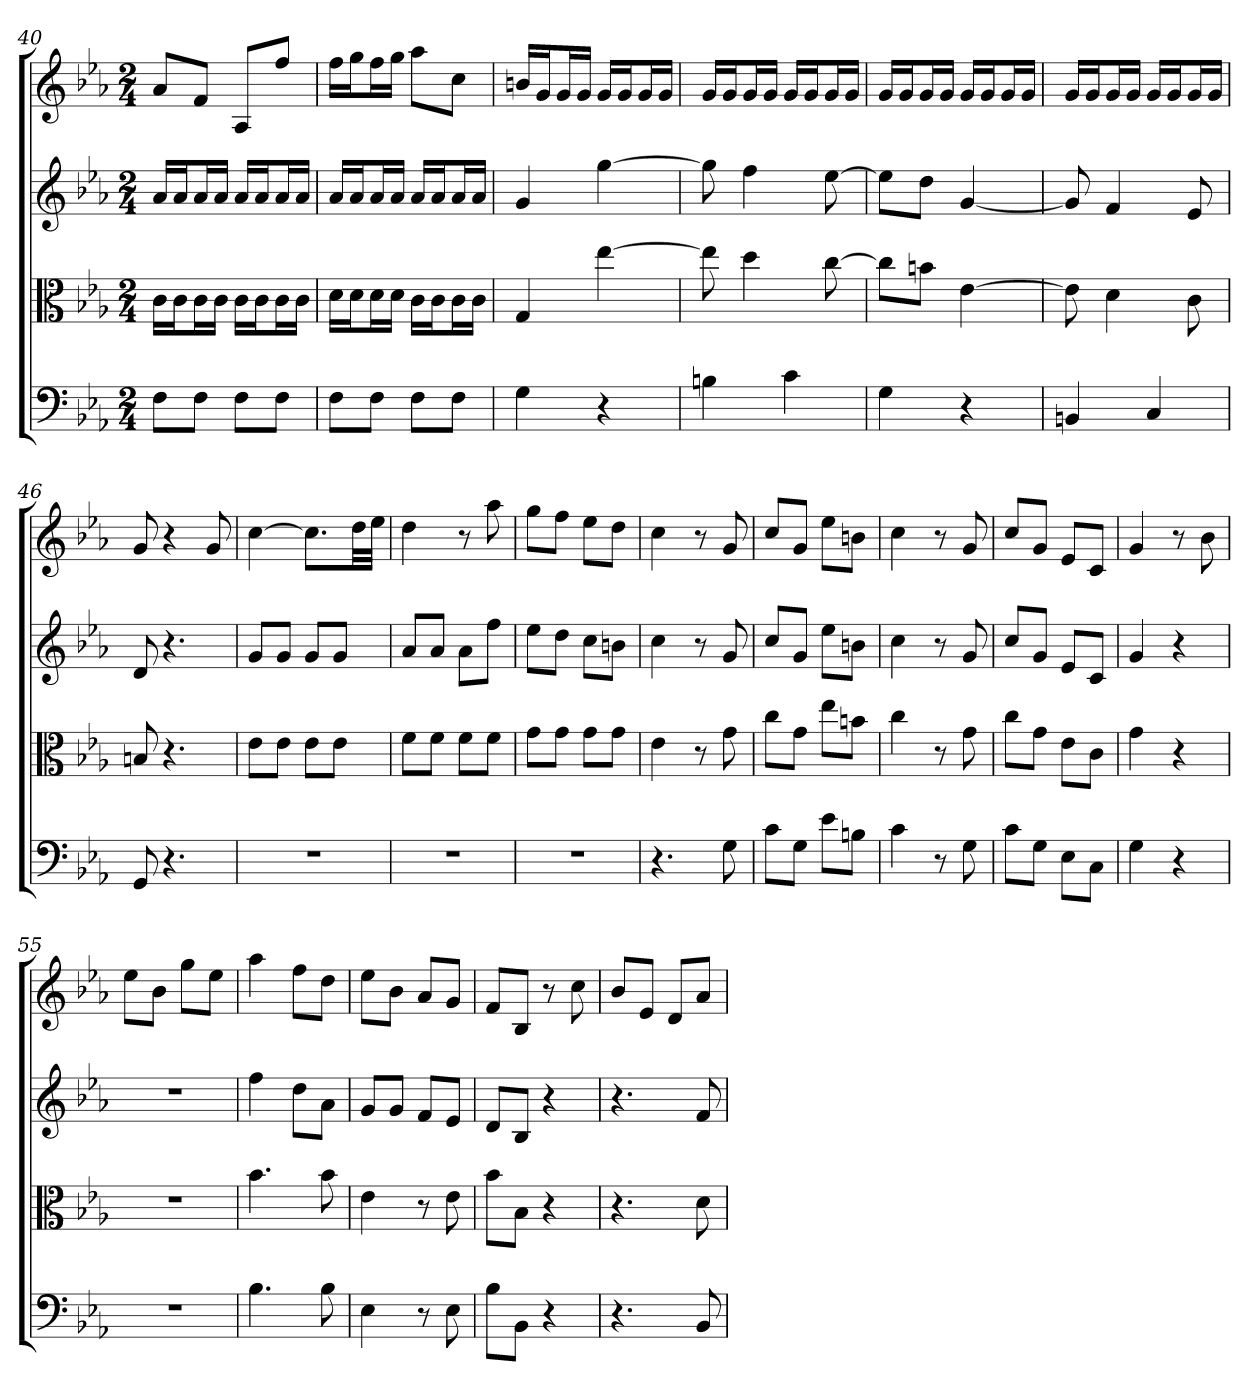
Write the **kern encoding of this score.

**kern	**kern	**kern	**kern
*part4	*part3	*part2	*part1
*staff4	*staff3	*staff2	*staff1
*clefF4	*clefC3	*clefG2	*clefG2
*k[b-e-a-]	*k[b-e-a-]	*k[b-e-a-]	*k[b-e-a-]
*E-:	*E-:	*E-:	*E-:
*M2/4	*M2/4	*M2/4	*M2/4
=40	=40	=40	=40
8F\L	16c\LL	16a-/LL	8a-/L
.	16c\J	16a-/J	.
8F\J	16c\L	16a-/L	8f/J
.	16c\JJ	16a-/JJ	.
8F\L	16c\LL	16a-/LL	8A-/L
.	16c\J	16a-/J	.
8F\J	16c\L	16a-/L	8ff/J
.	16c\JJ	16a-/JJ	.
=41	=41	=41	=41
8F\L	16d\LL	16a-/LL	16ff\LL
.	16d\J	16a-/J	16gg\J
8F\J	16d\L	16a-/L	16ff\L
.	16d\JJ	16a-/JJ	16gg\JJ
8F\L	16c\LL	16a-/LL	8aa-\L
.	16c\J	16a-/J	.
8F\J	16c\L	16a-/L	8cc\J
.	16c\JJ	16a-/JJ	.
=42	=42	=42	=42
4G	4G	4g	16bn/LL
.	.	.	16g/J
.	.	.	16g/L
.	.	.	16g/JJ
4r	[4ee-	[4gg	16g/LL
.	.	.	16g/J
.	.	.	16g/L
.	.	.	16g/JJ
=43	=43	=43	=43
4Bn	8ee-]	8gg]	16g/LL
.	.	.	16g/J
.	4dd	4ff	16g/L
.	.	.	16g/JJ
4c	.	.	16g/LL
.	.	.	16g/J
.	[8cc	[8ee-	16g/L
.	.	.	16g/JJ
=44	=44	=44	=44
4G	8cc\L]	8ee-\L]	16g/LL
.	.	.	16g/J
.	8bn\J	8dd\J	16g/L
.	.	.	16g/JJ
4r	[4e-	[4g	16g/LL
.	.	.	16g/J
.	.	.	16g/L
.	.	.	16g/JJ
=45	=45	=45	=45
4BBn	8e-]	8g]	16g/LL
.	.	.	16g/J
.	4d	4f	16g/L
.	.	.	16g/JJ
4C	.	.	16g/LL
.	.	.	16g/J
.	8c	8e-	16g/L
.	.	.	16g/JJ
=46	=46	=46	=46
8GG	8Bn	8d	8g
4.r	4.r	4.r	4r
.	.	.	8g
=47	=47	=47	=47
2r	8e-\L	8g/L	[4cc
.	8e-\J	8g/J	.
.	8e-\L	8g/L	8.cc\L]
.	8e-\J	8g/J	.
.	.	.	32dd\LL
.	.	.	32ee-\JJJ
=48	=48	=48	=48
2r	8f\L	8a-/L	4dd
.	8f\J	8a-/J	.
.	8f\L	8a-\L	8r
.	8f\J	8ff\J	8aa-
=49	=49	=49	=49
2r	8g\L	8ee-\L	8gg\L
.	8g\J	8dd\J	8ff\J
.	8g\L	8cc\L	8ee-\L
.	8g\J	8bn\J	8dd\J
=50	=50	=50	=50
4.r	4e-	4cc	4cc
.	8r	8r	8r
8G	8g	8g	8g
=51	=51	=51	=51
8c\L	8cc\L	8cc/L	8cc/L
8G\J	8g\J	8g/J	8g/J
8e-\L	8ee-\L	8ee-\L	8ee-\L
8Bn\J	8bn\J	8bn\J	8bn\J
=52	=52	=52	=52
4c	4cc	4cc	4cc
8r	8r	8r	8r
8G	8g	8g	8g
=53	=53	=53	=53
8c\L	8cc\L	8cc/L	8cc/L
8G\J	8g\J	8g/J	8g/J
8E-\L	8e-\L	8e-/L	8e-/L
8C\J	8c\J	8c/J	8c/J
=54	=54	=54	=54
4G	4g	4g	4g
4r	4r	4r	8r
.	.	.	8b-
=55	=55	=55	=55
2r	2r	2r	8ee-\L
.	.	.	8b-\J
.	.	.	8gg\L
.	.	.	8ee-\J
=56	=56	=56	=56
4.B-	4.b-	4ff	4aa-
.	.	8dd\L	8ff\L
8B-	8b-	8a-\J	8dd\J
=57	=57	=57	=57
4E-	4e-	8g/L	8ee-\L
.	.	8g/J	8b-\J
8r	8r	8f/L	8a-/L
8E-	8e-	8e-/J	8g/J
=58	=58	=58	=58
8B-\L	8b-\L	8d/L	8f/L
8BB-\J	8B-\J	8B-/J	8B-/J
4r	4r	4r	8r
.	.	.	8cc
=59	=59	=59	=59
4.r	4.r	4.r	8b-/L
.	.	.	8e-/J
.	.	.	8d/L
8BB-	8d	8f	8a-/J
=	=	=	=
*-	*-	*-	*-
